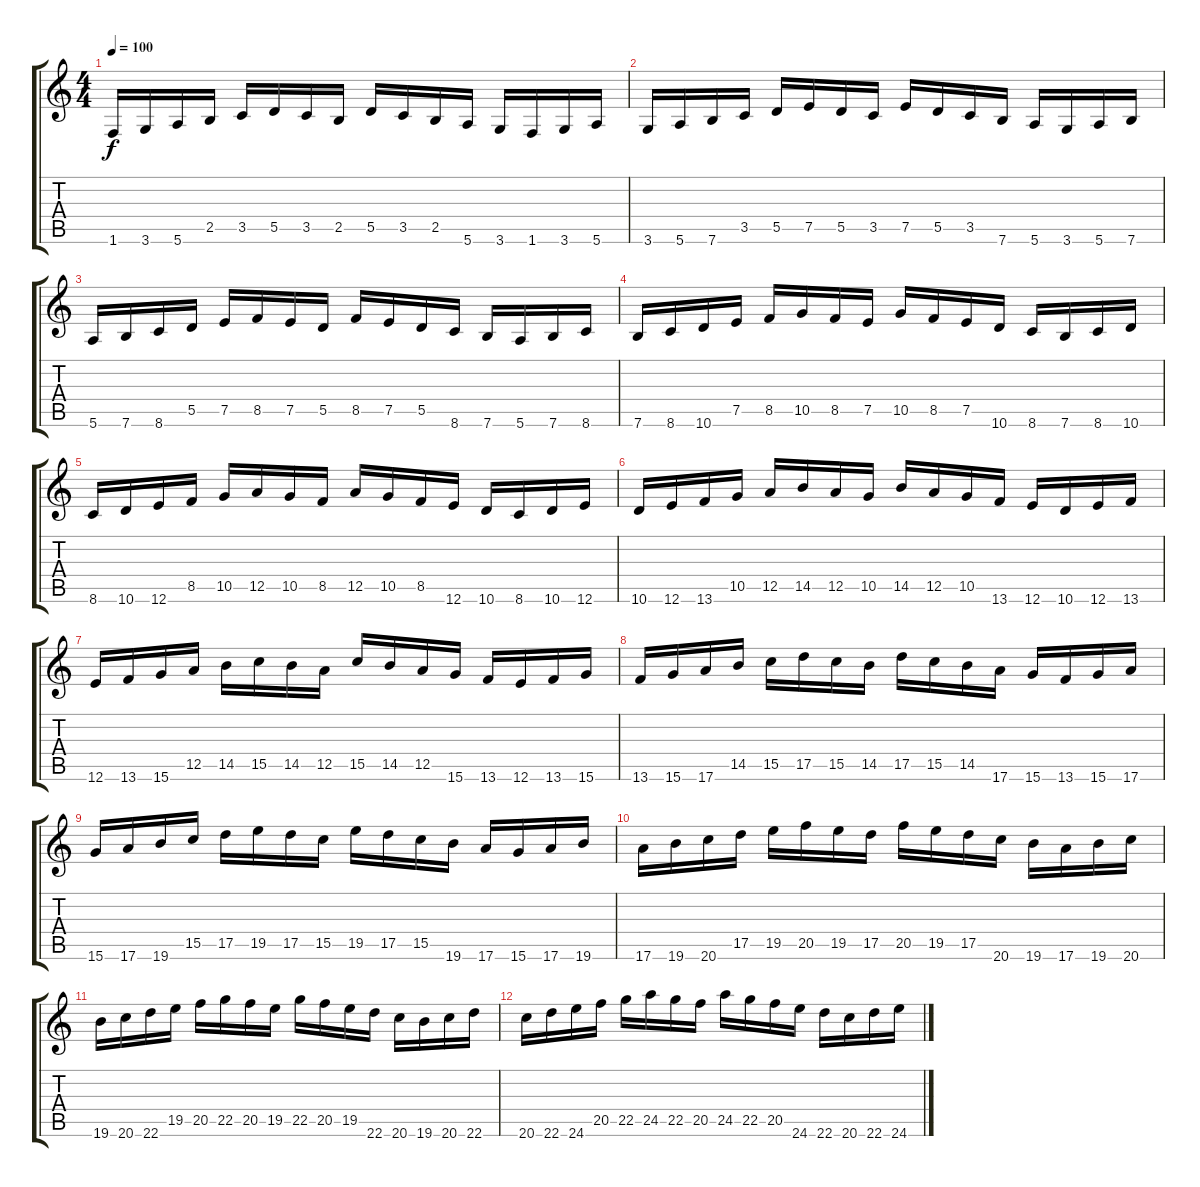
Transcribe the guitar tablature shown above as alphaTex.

\track "" {instrument overdrivenguitar}
\staff {score tabs}
\tuning (E4 B3 G3 D3 A2 E2) {hide}
\ts (4 4)
\tempo 100
\clef g2
\ks c
1.6.16{dy f instrument overdrivenguitar} 3.6.16 5.6.16 2.5.16 3.5.16 5.5.16 3.5.16 2.5.16 5.5.16 3.5.16 2.5.16 5.6.16 3.6.16 1.6.16 3.6.16 5.6.16 |
3.6.16 5.6.16 7.6.16 3.5.16 5.5.16 7.5.16 5.5.16 3.5.16 7.5.16 5.5.16 3.5.16 7.6.16 5.6.16 3.6.16 5.6.16 7.6.16 |
5.6.16 7.6.16 8.6.16 5.5.16 7.5.16 8.5.16 7.5.16 5.5.16 8.5.16 7.5.16 5.5.16 8.6.16 7.6.16 5.6.16 7.6.16 8.6.16 |
7.6.16 8.6.16 10.6.16 7.5.16 8.5.16 10.5.16 8.5.16 7.5.16 10.5.16 8.5.16 7.5.16 10.6.16 8.6.16 7.6.16 8.6.16 10.6.16 |
8.6.16 10.6.16 12.6.16 8.5.16 10.5.16 12.5.16 10.5.16 8.5.16 12.5.16 10.5.16 8.5.16 12.6.16 10.6.16 8.6.16 10.6.16 12.6.16 |
10.6.16 12.6.16 13.6.16 10.5.16 12.5.16 14.5.16 12.5.16 10.5.16 14.5.16 12.5.16 10.5.16 13.6.16 12.6.16 10.6.16 12.6.16 13.6.16 |
12.6.16 13.6.16 15.6.16 12.5.16 14.5.16 15.5.16 14.5.16 12.5.16 15.5.16 14.5.16 12.5.16 15.6.16 13.6.16 12.6.16 13.6.16 15.6.16 |
13.6.16 15.6.16 17.6.16 14.5.16 15.5.16 17.5.16 15.5.16 14.5.16 17.5.16 15.5.16 14.5.16 17.6.16 15.6.16 13.6.16 15.6.16 17.6.16 |
15.6.16 17.6.16 19.6.16 15.5.16 17.5.16 19.5.16 17.5.16 15.5.16 19.5.16 17.5.16 15.5.16 19.6.16 17.6.16 15.6.16 17.6.16 19.6.16 |
17.6.16 19.6.16 20.6.16 17.5.16 19.5.16 20.5.16 19.5.16 17.5.16 20.5.16 19.5.16 17.5.16 20.6.16 19.6.16 17.6.16 19.6.16 20.6.16 |
19.6.16 20.6.16 22.6.16 19.5.16 20.5.16 22.5.16 20.5.16 19.5.16 22.5.16 20.5.16 19.5.16 22.6.16 20.6.16 19.6.16 20.6.16 22.6.16 |
20.6.16 22.6.16 24.6.16 20.5.16 22.5.16 24.5.16 22.5.16 20.5.16 24.5.16 22.5.16 20.5.16 24.6.16 22.6.16 20.6.16 22.6.16 24.6.16
